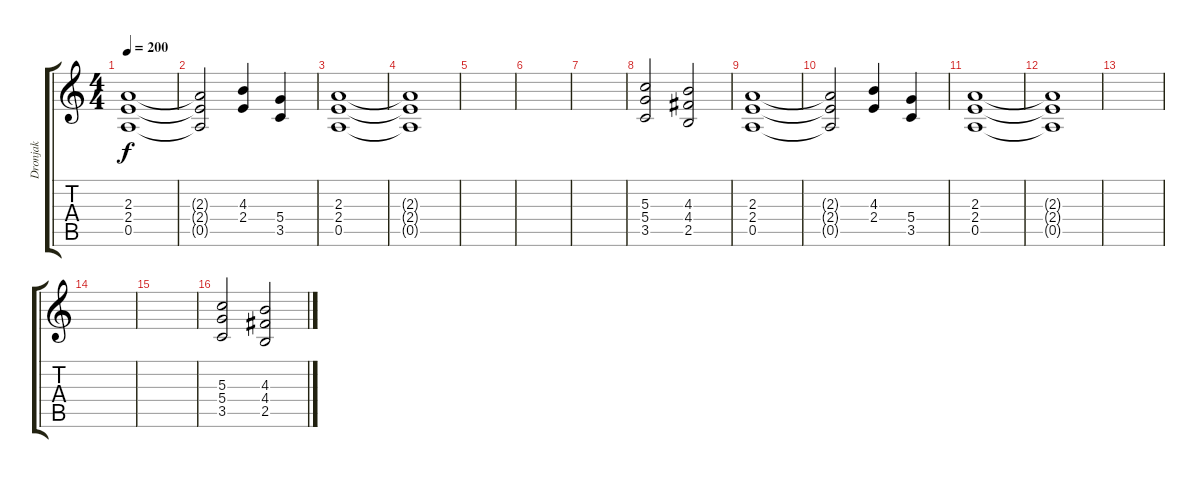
\track ("Dronjak" "Dronjak") {instrument distortionguitar}
\staff {score tabs}
\tuning (E4 B3 G3 D3 A2 E2) {hide}
\ts (4 4)
\tempo 200
\clef g2
\ks c
(2.3 2.4 0.5).1{dy f} |
(2.3{t} 2.4{t} 0.5{t}).2 (4.3 2.4).4 (5.4 3.5).4 |
(2.3 2.4 0.5).1 |
(2.3{t} 2.4{t} 0.5{t}).1 |
|
|
|
(5.3 5.4 3.5).2 (4.3 4.4 2.5).2 |
(2.3 2.4 0.5).1 |
(2.3{t} 2.4{t} 0.5{t}).2 (4.3 2.4).4 (5.4 3.5).4 |
(2.3 2.4 0.5).1 |
(2.3{t} 2.4{t} 0.5{t}).1 |
|
|
|
(5.3 5.4 3.5).2 (4.3 4.4 2.5).2
